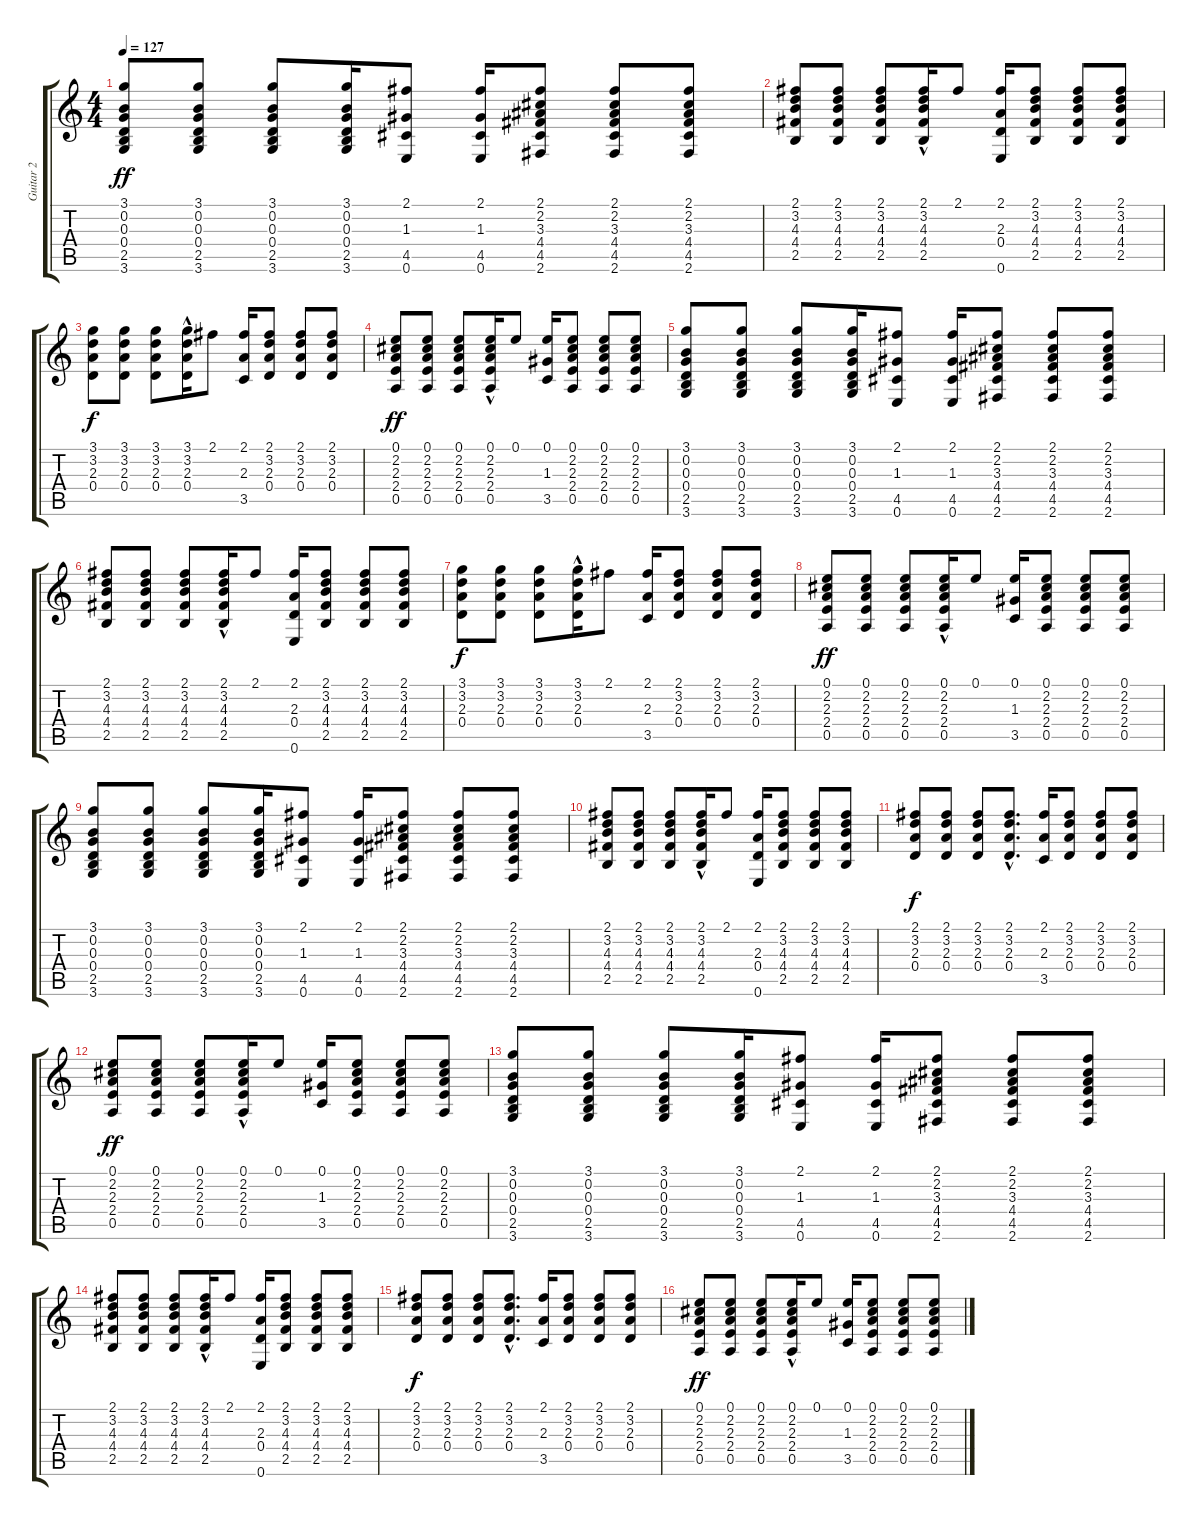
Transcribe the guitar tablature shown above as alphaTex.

\track ("Guitar 2" "Guitar 2") {instrument acousticguitarsteel}
\staff {score tabs}
\tuning (E4 B3 G3 D3 A2 E2) {hide}
\ts (4 4)
\tempo 127
\clef g2
\ks c
(3.1 0.2 0.3 0.4 2.5 3.6).8{dy ff} (3.1 0.2 0.3 0.4 2.5 3.6).8 (3.1 0.2 0.3 0.4 2.5 3.6).8 (3.1 0.2 0.3 0.4 2.5 3.6).16 (2.1 1.3 4.5 0.6).8 (2.1 1.3 4.5 0.6).16 (2.1 2.2 3.3 4.4 4.5 2.6).8 (2.1 2.2 3.3 4.4 4.5 2.6).8 (2.1 2.2 3.3 4.4 4.5 2.6).8 |
(2.1 3.2 4.3 4.4 2.5).8 (2.1 3.2 4.3 4.4 2.5).8 (2.1 3.2 4.3 4.4 2.5).8 (2.1 3.2{hac} 4.3{hac} 4.4{hac} 2.5{hac}).16 2.1.8 (2.1 2.3 0.4 0.6).16 (2.1 3.2 4.3 4.4 2.5).8 (2.1 3.2 4.3 4.4 2.5).8 (2.1 3.2 4.3 4.4 2.5).8 |
(3.1 3.2 2.3 0.4).8{dy f} (3.1 3.2 2.3 0.4).8 (3.1 3.2 2.3 0.4).8 (3.1 3.2{hac} 2.3{hac} 0.4{hac}).16 2.1.8 (2.1 2.3 3.5).16 (2.1 3.2 2.3 0.4).8 (2.1 3.2 2.3 0.4).8 (2.1 3.2 2.3 0.4).8 |
(0.1 2.2 2.3 2.4 0.5).8{dy ff} (0.1 2.2 2.3 2.4 0.5).8 (0.1 2.2 2.3 2.4 0.5).8 (0.1 2.2{hac} 2.3{hac} 2.4{hac} 0.5{hac}).16 0.1.8 (0.1 1.3 3.5).16 (0.1 2.2 2.3 2.4 0.5).8 (0.1 2.2 2.3 2.4 0.5).8 (0.1 2.2 2.3 2.4 0.5).8 |
(3.1 0.2 0.3 0.4 2.5 3.6).8 (3.1 0.2 0.3 0.4 2.5 3.6).8 (3.1 0.2 0.3 0.4 2.5 3.6).8 (3.1 0.2 0.3 0.4 2.5 3.6).16 (2.1 1.3 4.5 0.6).8 (2.1 1.3 4.5 0.6).16 (2.1 2.2 3.3 4.4 4.5 2.6).8 (2.1 2.2 3.3 4.4 4.5 2.6).8 (2.1 2.2 3.3 4.4 4.5 2.6).8 |
(2.1 3.2 4.3 4.4 2.5).8 (2.1 3.2 4.3 4.4 2.5).8 (2.1 3.2 4.3 4.4 2.5).8 (2.1 3.2{hac} 4.3{hac} 4.4{hac} 2.5{hac}).16 2.1.8 (2.1 2.3 0.4 0.6).16 (2.1 3.2 4.3 4.4 2.5).8 (2.1 3.2 4.3 4.4 2.5).8 (2.1 3.2 4.3 4.4 2.5).8 |
(3.1 3.2 2.3 0.4).8{dy f} (3.1 3.2 2.3 0.4).8 (3.1 3.2 2.3 0.4).8 (3.1 3.2{hac} 2.3{hac} 0.4{hac}).16 2.1.8 (2.1 2.3 3.5).16 (2.1 3.2 2.3 0.4).8 (2.1 3.2 2.3 0.4).8 (2.1 3.2 2.3 0.4).8 |
(0.1 2.2 2.3 2.4 0.5).8{dy ff} (0.1 2.2 2.3 2.4 0.5).8 (0.1 2.2 2.3 2.4 0.5).8 (0.1 2.2{hac} 2.3{hac} 2.4{hac} 0.5{hac}).16 0.1.8 (0.1 1.3 3.5).16 (0.1 2.2 2.3 2.4 0.5).8 (0.1 2.2 2.3 2.4 0.5).8 (0.1 2.2 2.3 2.4 0.5).8 |
(3.1 0.2 0.3 0.4 2.5 3.6).8 (3.1 0.2 0.3 0.4 2.5 3.6).8 (3.1 0.2 0.3 0.4 2.5 3.6).8 (3.1 0.2 0.3 0.4 2.5 3.6).16 (2.1 1.3 4.5 0.6).8 (2.1 1.3 4.5 0.6).16 (2.1 2.2 3.3 4.4 4.5 2.6).8 (2.1 2.2 3.3 4.4 4.5 2.6).8 (2.1 2.2 3.3 4.4 4.5 2.6).8 |
(2.1 3.2 4.3 4.4 2.5).8 (2.1 3.2 4.3 4.4 2.5).8 (2.1 3.2 4.3 4.4 2.5).8 (2.1 3.2{hac} 4.3{hac} 4.4{hac} 2.5{hac}).16 2.1.8 (2.1 2.3 0.4 0.6).16 (2.1 3.2 4.3 4.4 2.5).8 (2.1 3.2 4.3 4.4 2.5).8 (2.1 3.2 4.3 4.4 2.5).8 |
(2.1 3.2 2.3 0.4).8{dy f} (2.1 3.2 2.3 0.4).8 (2.1 3.2 2.3 0.4).8 (2.1{hac} 3.2{hac} 2.3{hac} 0.4{hac}).8{d} (2.1 2.3 3.5).16 (2.1 3.2 2.3 0.4).8 (2.1 3.2 2.3 0.4).8 (2.1 3.2 2.3 0.4).8 |
(0.1 2.2 2.3 2.4 0.5).8{dy ff} (0.1 2.2 2.3 2.4 0.5).8 (0.1 2.2 2.3 2.4 0.5).8 (0.1 2.2{hac} 2.3{hac} 2.4{hac} 0.5{hac}).16 0.1.8 (0.1 1.3 3.5).16 (0.1 2.2 2.3 2.4 0.5).8 (0.1 2.2 2.3 2.4 0.5).8 (0.1 2.2 2.3 2.4 0.5).8 |
(3.1 0.2 0.3 0.4 2.5 3.6).8 (3.1 0.2 0.3 0.4 2.5 3.6).8 (3.1 0.2 0.3 0.4 2.5 3.6).8 (3.1 0.2 0.3 0.4 2.5 3.6).16 (2.1 1.3 4.5 0.6).8 (2.1 1.3 4.5 0.6).16 (2.1 2.2 3.3 4.4 4.5 2.6).8 (2.1 2.2 3.3 4.4 4.5 2.6).8 (2.1 2.2 3.3 4.4 4.5 2.6).8 |
(2.1 3.2 4.3 4.4 2.5).8 (2.1 3.2 4.3 4.4 2.5).8 (2.1 3.2 4.3 4.4 2.5).8 (2.1 3.2{hac} 4.3{hac} 4.4{hac} 2.5{hac}).16 2.1.8 (2.1 2.3 0.4 0.6).16 (2.1 3.2 4.3 4.4 2.5).8 (2.1 3.2 4.3 4.4 2.5).8 (2.1 3.2 4.3 4.4 2.5).8 |
(2.1 3.2 2.3 0.4).8{dy f} (2.1 3.2 2.3 0.4).8 (2.1 3.2 2.3 0.4).8 (2.1{hac} 3.2{hac} 2.3{hac} 0.4{hac}).8{d} (2.1 2.3 3.5).16 (2.1 3.2 2.3 0.4).8 (2.1 3.2 2.3 0.4).8 (2.1 3.2 2.3 0.4).8 |
(0.1 2.2 2.3 2.4 0.5).8{dy ff} (0.1 2.2 2.3 2.4 0.5).8 (0.1 2.2 2.3 2.4 0.5).8 (0.1 2.2{hac} 2.3{hac} 2.4{hac} 0.5{hac}).16 0.1.8 (0.1 1.3 3.5).16 (0.1 2.2 2.3 2.4 0.5).8 (0.1 2.2 2.3 2.4 0.5).8 (0.1 2.2 2.3 2.4 0.5).8
